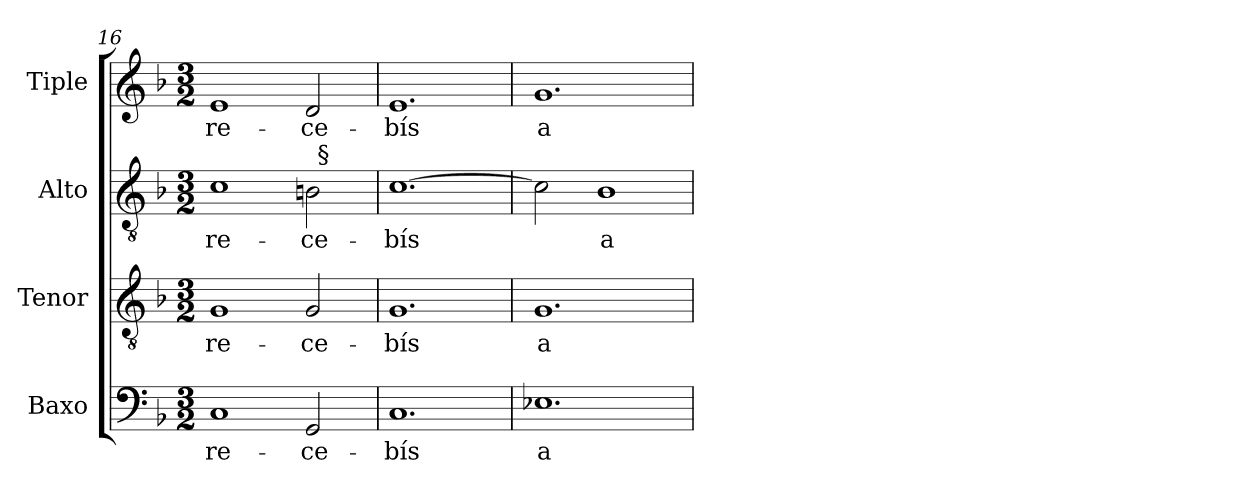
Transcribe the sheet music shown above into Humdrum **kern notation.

**kern	**text	**kern	**text	**kern	**text	**kern	**text
*part4	*part4	*part3	*part3	*part2	*part2	*part1	*part1
*staff4	*staff4	*staff3	*staff3	*staff2	*staff2	*staff1	*staff1
*I"Baxo	*	*I"Tenor	*	*I"Alto	*	*I"Tiple	*
*I'B	*	*I'T	*	*I'T	*	*	*
*clefF4	*	*clefGv2	*	*clefGv2	*	*clefG2	*
*	*	*ITrd7c12	*	*ITrd7c12	*	*	*
*k[b-]	*	*k[b-]	*	*k[b-]	*	*k[b-]	*
*F:	*	*F:	*	*F:	*	*F:	*
*M3/2	*	*M3/2	*	*M3/2	*	*M3/2	*
=16	=16	=16	=16	=16	=16	=16	=16
!	!LO:LY:b	!	!LO:LY:b	!	!LO:LY:b	!	!LO:LY:b
*	*	*	*	*^	*	*	*
1C	re-	1GG	re-	1C	1ryy	re-	1e	re-
!	!LO:LY:b	!	!LO:LY:b	!	!	!LO:LY:b	!	!LO:LY:b
2GG/	-ce-	2GG/	-ce-	2BB\	32ryy	-ce-	2d/	-ce-
!	!	!	!	!	!LO:TX:a:t=§	!	!	!
.	.	.	.	.	4...ryy	.	.	.
!!LO:PB:g=z
=17	=17	=17	=17	=17	=17	=17	=17	=17
!	!LO:LY:b	!	!LO:LY:b	!	!	!LO:LY:b	!	!LO:LY:b
*	*	*	*	*v	*v	*	*	*
1.C	bís	1.GG	bís	[>1.C	bís	1.e	bís
=18	=18	=18	=18	=18	=18	=18	=18
!	!LO:LY:b	!	!LO:LY:b	!	!	!	!LO:LY:b
1.E-X	a	1.GG	a	2C\]	.	1.g	a
!	!	!	!	!	!LO:LY:b	!	!
.	.	.	.	1BB-	a	.	.
=	=	=	=	=	=	=	=
*-	*-	*-	*-	*-	*-	*-	*-
